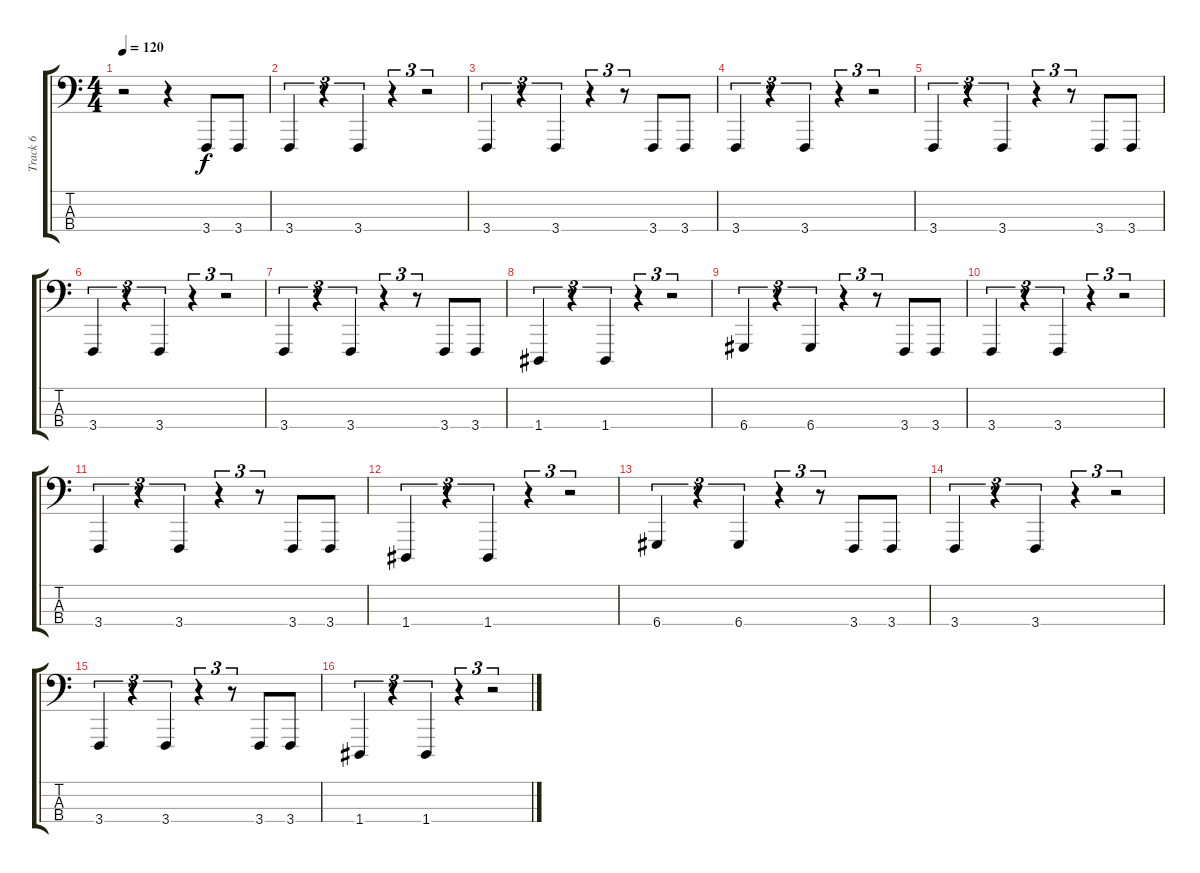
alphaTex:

\track ("Track 6" "Track 6") {instrument lead2sawtooth}
\staff {score tabs}
\tuning (G2 D2 A1 D1) {hide}
\ts (4 4)
\tempo 120
\clef f4
\ks c
r.2{dy f} r.4 3.4.8 3.4.8 |
3.4.4{tu (3 2)} r.4{tu (3 2)} 3.4.4{tu (3 2)} r.4{tu (3 2)} r.2{tu (3 2)} |
3.4.4{tu (3 2)} r.4{tu (3 2)} 3.4.4{tu (3 2)} r.4{tu (3 2)} r.8{tu (3 2)} 3.4.8 3.4.8 |
3.4.4{tu (3 2)} r.4{tu (3 2)} 3.4.4{tu (3 2)} r.4{tu (3 2)} r.2{tu (3 2)} |
3.4.4{tu (3 2)} r.4{tu (3 2)} 3.4.4{tu (3 2)} r.4{tu (3 2)} r.8{tu (3 2)} 3.4.8 3.4.8 |
3.4.4{tu (3 2)} r.4{tu (3 2)} 3.4.4{tu (3 2)} r.4{tu (3 2)} r.2{tu (3 2)} |
3.4.4{tu (3 2)} r.4{tu (3 2)} 3.4.4{tu (3 2)} r.4{tu (3 2)} r.8{tu (3 2)} 3.4.8 3.4.8 |
1.4.4{tu (3 2)} r.4{tu (3 2)} 1.4.4{tu (3 2)} r.4{tu (3 2)} r.2{tu (3 2)} |
6.4.4{tu (3 2)} r.4{tu (3 2)} 6.4.4{tu (3 2)} r.4{tu (3 2)} r.8{tu (3 2)} 3.4.8 3.4.8 |
3.4.4{tu (3 2)} r.4{tu (3 2)} 3.4.4{tu (3 2)} r.4{tu (3 2)} r.2{tu (3 2)} |
3.4.4{tu (3 2)} r.4{tu (3 2)} 3.4.4{tu (3 2)} r.4{tu (3 2)} r.8{tu (3 2)} 3.4.8 3.4.8 |
1.4.4{tu (3 2)} r.4{tu (3 2)} 1.4.4{tu (3 2)} r.4{tu (3 2)} r.2{tu (3 2)} |
6.4.4{tu (3 2)} r.4{tu (3 2)} 6.4.4{tu (3 2)} r.4{tu (3 2)} r.8{tu (3 2)} 3.4.8 3.4.8 |
3.4.4{tu (3 2)} r.4{tu (3 2)} 3.4.4{tu (3 2)} r.4{tu (3 2)} r.2{tu (3 2)} |
3.4.4{tu (3 2)} r.4{tu (3 2)} 3.4.4{tu (3 2)} r.4{tu (3 2)} r.8{tu (3 2)} 3.4.8 3.4.8 |
1.4.4{tu (3 2)} r.4{tu (3 2)} 1.4.4{tu (3 2)} r.4{tu (3 2)} r.2{tu (3 2)}
